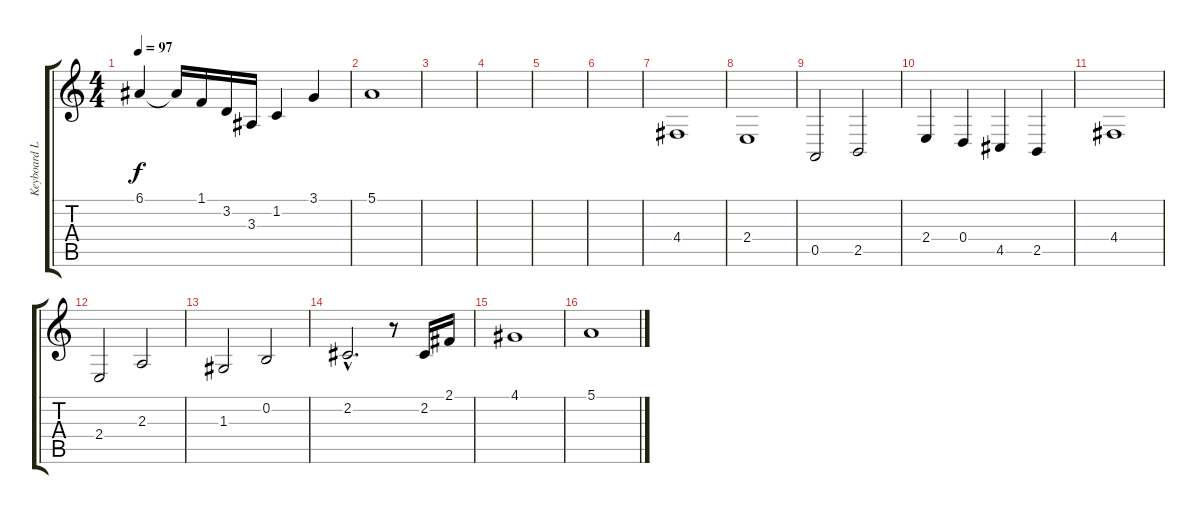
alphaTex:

\track ("Keyboard L" "Keyboard L") {instrument churchorgan}
\staff {score tabs}
\tuning (E4 B3 G3 D3 A2 E2) {hide}
\ts (4 4)
\tempo 97
\clef g2
\ks c
6.1.4{dy f} 6.1{t}.16 1.1.16 3.2.16 3.3.16 1.2.4 3.1.4 |
5.1.1 |
|
|
|
|
4.4.1 |
2.4.1 |
0.5.2 2.5.2 |
2.4.4 0.4.4 4.5.4 2.5.4 |
4.4.1 |
2.4.2 2.3.2 |
1.3.2 0.2.2 |
2.2{hac}.2{d} r.8 2.2.16 2.1.16 |
4.1.1 |
5.1.1
